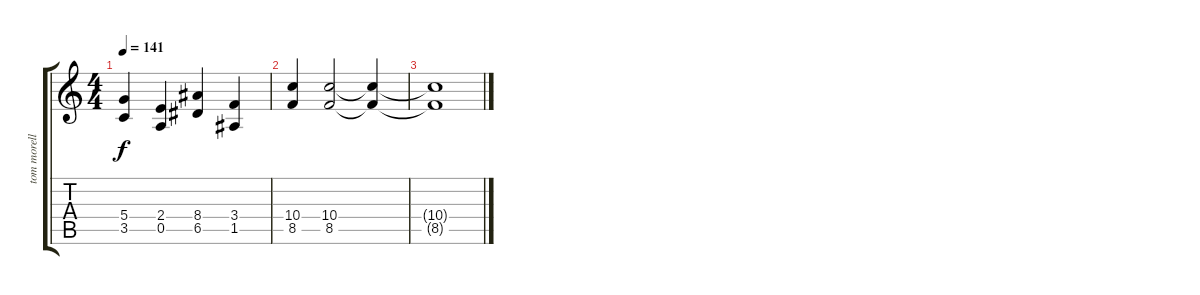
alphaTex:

\track ("tom morello" "tom morell") {instrument overdrivenguitar}
\staff {score tabs}
\tuning (E4 B3 G3 D3 A2 E2) {hide}
\ts (4 4)
\tempo 141
\clef g2
\ks c
(5.4 3.5).4{dy f volume 13} (2.4 0.5).4 (8.4 6.5).4 (3.4 1.5).4 |
(10.4 8.5).4 (10.4 8.5).2 (10.4{t} 8.5{t}).4 |
(10.4{t} 8.5{t}).1
